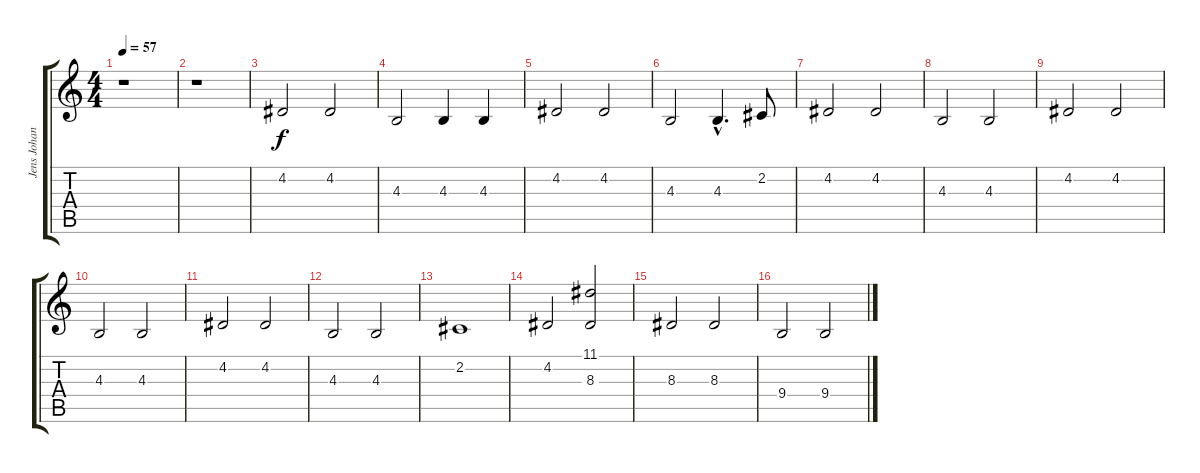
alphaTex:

\track ("Jens Johansson" "Jens Johan") {instrument synthstrings2}
\staff {score tabs}
\tuning (E4 B3 G3 D3 A2 E2) {hide}
\ts (4 4)
\tempo 57
\clef g2
\ks c
r.1{dy f instrument synthstrings2} |
r.1 |
4.2.2 4.2.2 |
4.3.2 4.3.4 4.3.4 |
4.2.2 4.2.2 |
4.3.2 4.3{hac}.4{d} 2.2.8 |
4.2.2 4.2.2 |
4.3.2 4.3.2 |
4.2.2 4.2.2 |
4.3.2 4.3.2 |
4.2.2 4.2.2 |
4.3.2 4.3.2 |
2.2.1 |
4.2.2 (11.1 8.3).2 |
8.3.2 8.3.2 |
9.4.2 9.4.2
